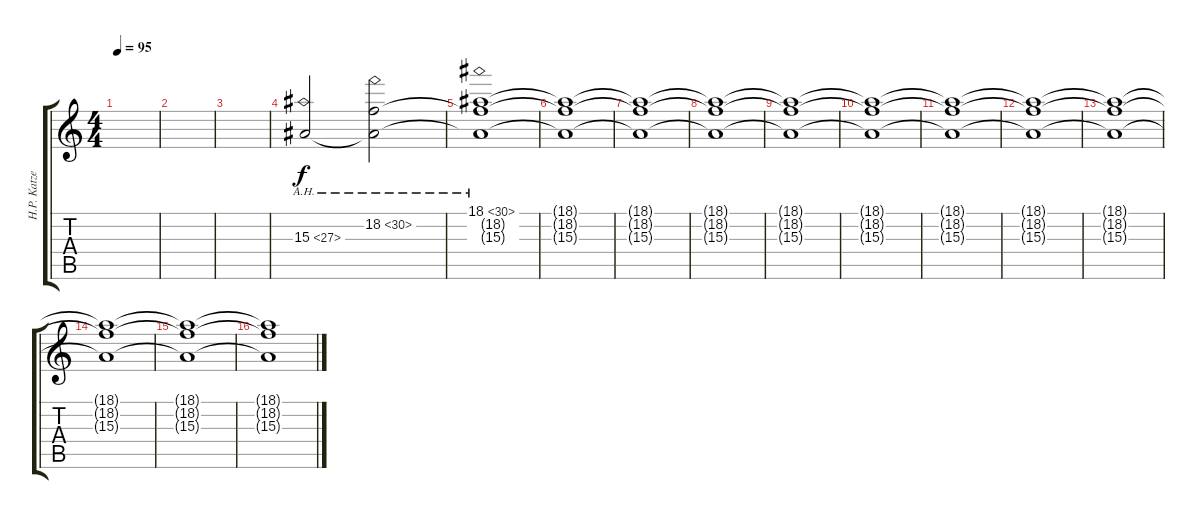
\track ("H.P. Katzenburg (FX4)" "H.P. Katze") {instrument fx4atmosphere}
\staff {score tabs}
\tuning (E4 B3 G3 D3 A2 E2) {hide}
\ts (4 4)
\tempo 95
\clef g2
\ks c
|
|
|
15.3{ah 12}.2 (18.2{ah 12} 15.3{t}).2 |
(18.1{ah 12} 18.2{t} 15.3{t}).1 |
(18.1{t} 18.2{t} 15.3{t}).1 |
(18.1{t} 18.2{t} 15.3{t}).1 |
(18.1{t} 18.2{t} 15.3{t}).1 |
(18.1{t} 18.2{t} 15.3{t}).1 |
(18.1{t} 18.2{t} 15.3{t}).1 |
(18.1{t} 18.2{t} 15.3{t}).1 |
(18.1{t} 18.2{t} 15.3{t}).1 |
(18.1{t} 18.2{t} 15.3{t}).1 |
(18.1{t} 18.2{t} 15.3{t}).1 |
(18.1{t} 18.2{t} 15.3{t}).1 |
(18.1{t} 18.2{t} 15.3{t}).1
